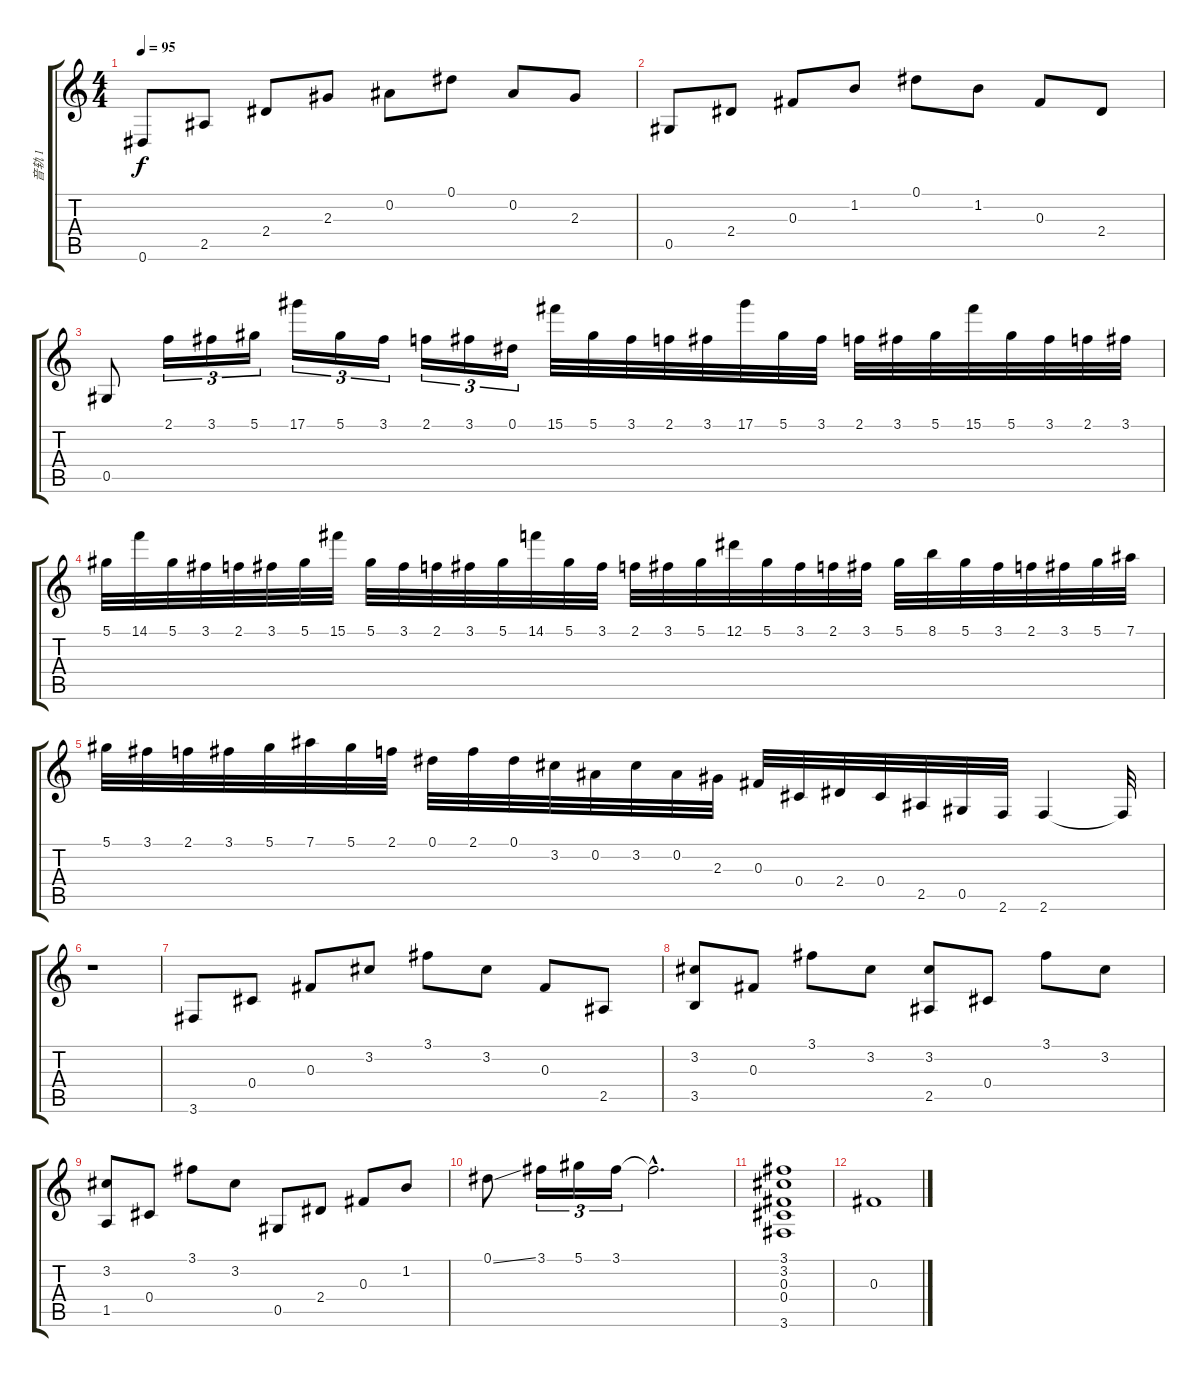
\track ("音轨 1" "音轨 1") {instrument acousticguitarnylon}
\staff {score tabs}
\tuning (Eb4 Bb3 Gb3 Db3 Ab2 Eb2) {hide}
\ts (4 4)
\tempo 95
\clef g2
\ks c
0.6.8{dy f} 2.5.8 2.4.8 2.3.8 0.2.8 0.1.8 0.2.8 2.3.8 |
0.5.8 2.4.8 0.3.8 1.2.8 0.1.8 1.2.8 0.3.8 2.4.8 |
0.5.8 2.1.16{tu (3 2)} 3.1.16{tu (3 2)} 5.1.16{tu (3 2)} 17.1.16{tu (3 2)} 5.1.16{tu (3 2)} 3.1.16{tu (3 2)} 2.1.16{tu (3 2)} 3.1.16{tu (3 2)} 0.1.16{tu (3 2)} 15.1.32 5.1.32 3.1.32 2.1.32 3.1.32 17.1.32 5.1.32 3.1.32 2.1.32 3.1.32 5.1.32 15.1.32 5.1.32 3.1.32 2.1.32 3.1.32 |
5.1.32 14.1.32 5.1.32 3.1.32 2.1.32 3.1.32 5.1.32 15.1.32 5.1.32 3.1.32 2.1.32 3.1.32 5.1.32 14.1.32 5.1.32 3.1.32 2.1.32 3.1.32 5.1.32 12.1.32 5.1.32 3.1.32 2.1.32 3.1.32 5.1.32 8.1.32 5.1.32 3.1.32 2.1.32 3.1.32 5.1.32 7.1.32 |
5.1.32 3.1.32 2.1.32 3.1.32 5.1.32 7.1.32 5.1.32 2.1.32 0.1.32 2.1.32 0.1.32 3.2.32 0.2.32 3.2.32 0.2.32 2.3.32 0.3.32 0.4.32 2.4.32 0.4.32 2.5.32 0.5.32 2.6.32 2.6.4 2.6{t}.32 |
r.1 |
3.6.8 0.4.8 0.3.8 3.2.8 3.1.8 3.2.8 0.3.8 2.5.8 |
(3.2 3.5).8 0.3.8 3.1.8 3.2.8 (3.2 2.5).8 0.4.8 3.1.8 3.2.8 |
(3.2 1.5).8 0.4.8 3.1.8 3.2.8 0.5.8 2.4.8 0.3.8 1.2.8 |
0.1{ss}.8 3.1.16{tu (3 2)} 5.1.16{tu (3 2)} 3.1.16{tu (3 2)} 3.1{hac t}.2{d} |
(3.1 3.2 0.3 0.4 3.6).1 |
0.3.1
